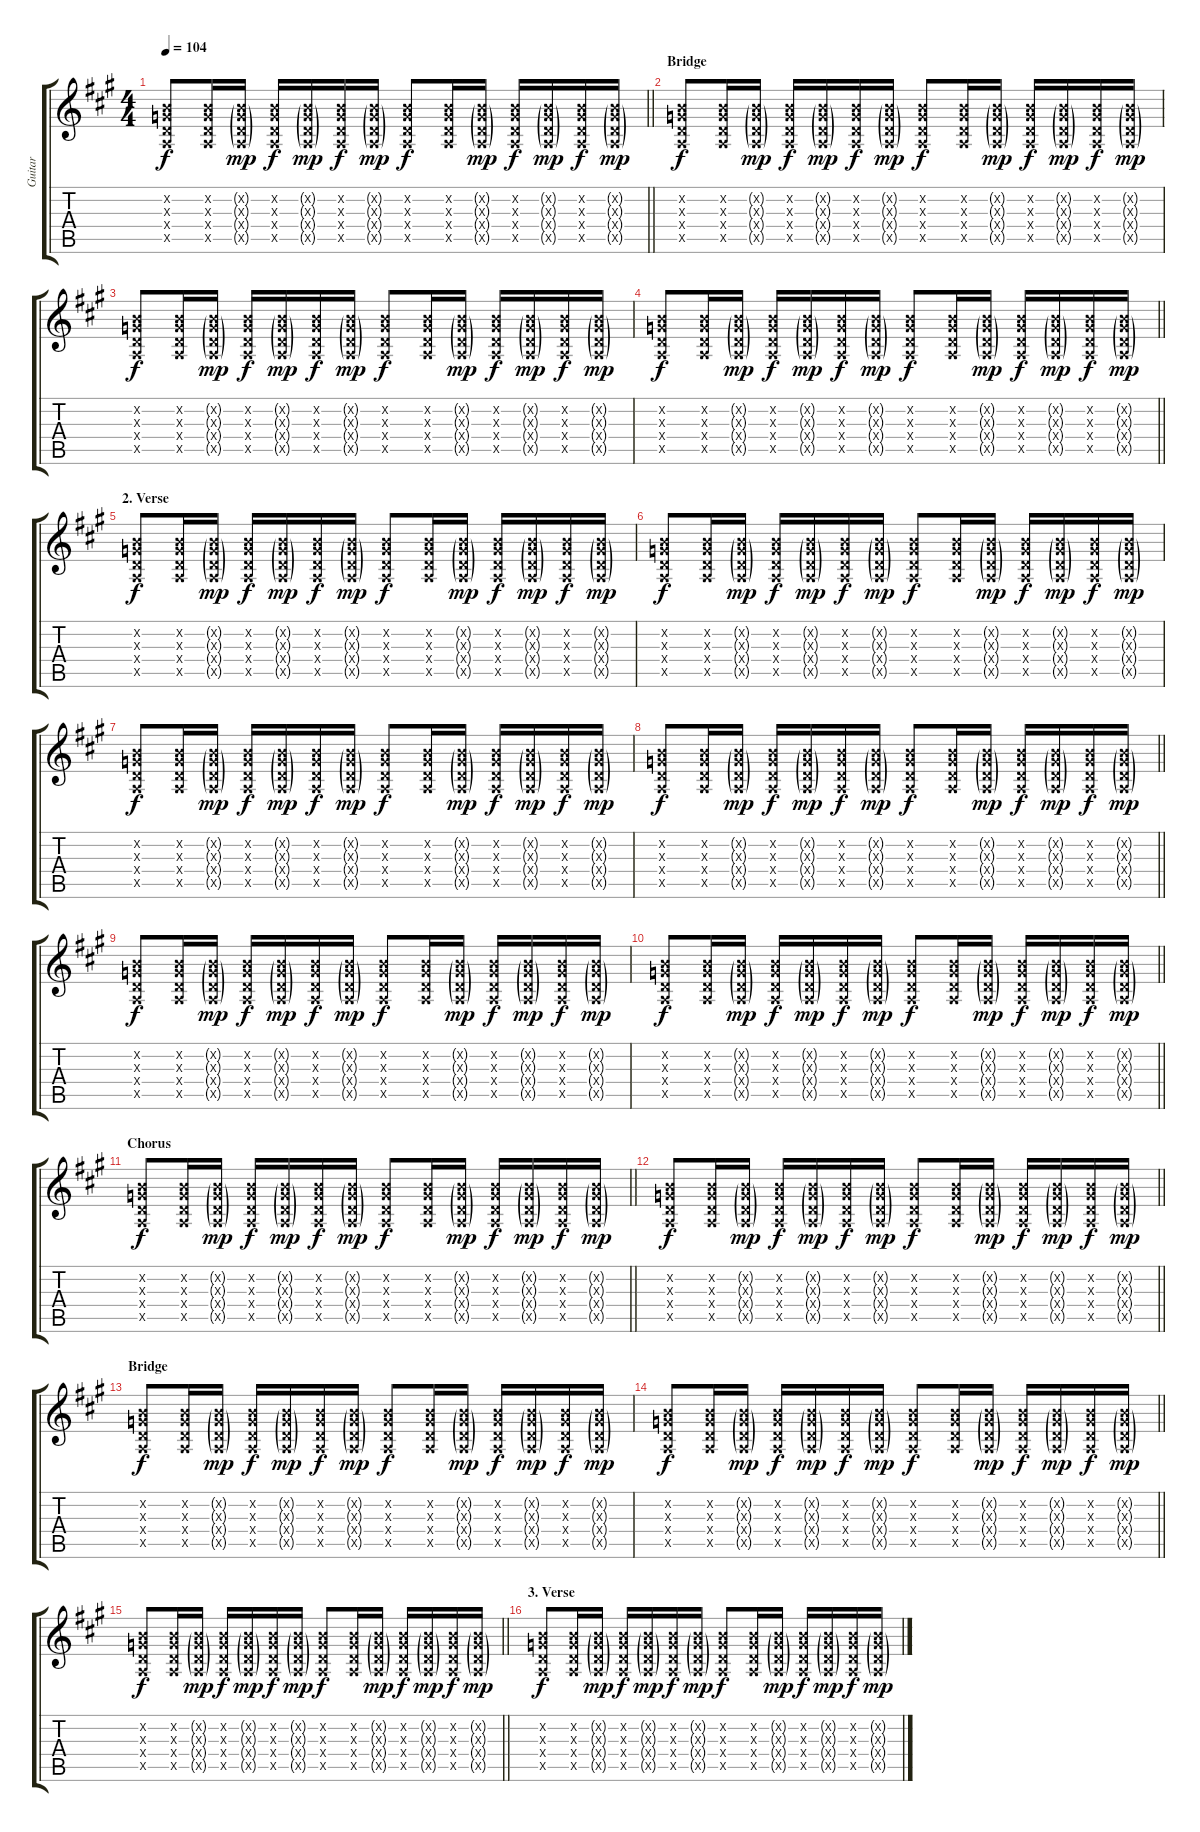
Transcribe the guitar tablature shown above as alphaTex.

\track ("Guitar" "Guitar") {instrument electricguitarmuted}
\staff {score tabs}
\tuning (E4 B3 G3 D3 A2 E2) {hide}
\ts (4 4)
\tempo 104
\clef g2
\barLineRight lightlight
\ks a
(0.2{x} 0.3{x} 0.4{x} 0.5{x}).8{dy f} (0.2{x} 0.3{x} 0.4{x} 0.5{x}).16 (0.2{g x} 0.3{g x} 0.4{g x} 0.5{g x}).16{dy mp} (0.2{x} 0.3{x} 0.4{x} 0.5{x}).16{dy f} (0.2{g x} 0.3{g x} 0.4{g x} 0.5{g x}).16{dy mp} (0.2{x} 0.3{x} 0.4{x} 0.5{x}).16{dy f} (0.2{g x} 0.3{g x} 0.4{g x} 0.5{g x}).16{dy mp} (0.2{x} 0.3{x} 0.4{x} 0.5{x}).8{dy f} (0.2{x} 0.3{x} 0.4{x} 0.5{x}).16 (0.2{g x} 0.3{g x} 0.4{g x} 0.5{g x}).16{dy mp} (0.2{x} 0.3{x} 0.4{x} 0.5{x}).16{dy f} (0.2{g x} 0.3{g x} 0.4{g x} 0.5{g x}).16{dy mp} (0.2{x} 0.3{x} 0.4{x} 0.5{x}).16{dy f} (0.2{g x} 0.3{g x} 0.4{g x} 0.5{g x}).16{dy mp} |
\section ("" "Bridge")
(0.2{x} 0.3{x} 0.4{x} 0.5{x}).8{dy f} (0.2{x} 0.3{x} 0.4{x} 0.5{x}).16 (0.2{g x} 0.3{g x} 0.4{g x} 0.5{g x}).16{dy mp} (0.2{x} 0.3{x} 0.4{x} 0.5{x}).16{dy f} (0.2{g x} 0.3{g x} 0.4{g x} 0.5{g x}).16{dy mp} (0.2{x} 0.3{x} 0.4{x} 0.5{x}).16{dy f} (0.2{g x} 0.3{g x} 0.4{g x} 0.5{g x}).16{dy mp} (0.2{x} 0.3{x} 0.4{x} 0.5{x}).8{dy f} (0.2{x} 0.3{x} 0.4{x} 0.5{x}).16 (0.2{g x} 0.3{g x} 0.4{g x} 0.5{g x}).16{dy mp} (0.2{x} 0.3{x} 0.4{x} 0.5{x}).16{dy f} (0.2{g x} 0.3{g x} 0.4{g x} 0.5{g x}).16{dy mp} (0.2{x} 0.3{x} 0.4{x} 0.5{x}).16{dy f} (0.2{g x} 0.3{g x} 0.4{g x} 0.5{g x}).16{dy mp} |
(0.2{x} 0.3{x} 0.4{x} 0.5{x}).8{dy f} (0.2{x} 0.3{x} 0.4{x} 0.5{x}).16 (0.2{g x} 0.3{g x} 0.4{g x} 0.5{g x}).16{dy mp} (0.2{x} 0.3{x} 0.4{x} 0.5{x}).16{dy f} (0.2{g x} 0.3{g x} 0.4{g x} 0.5{g x}).16{dy mp} (0.2{x} 0.3{x} 0.4{x} 0.5{x}).16{dy f} (0.2{g x} 0.3{g x} 0.4{g x} 0.5{g x}).16{dy mp} (0.2{x} 0.3{x} 0.4{x} 0.5{x}).8{dy f} (0.2{x} 0.3{x} 0.4{x} 0.5{x}).16 (0.2{g x} 0.3{g x} 0.4{g x} 0.5{g x}).16{dy mp} (0.2{x} 0.3{x} 0.4{x} 0.5{x}).16{dy f} (0.2{g x} 0.3{g x} 0.4{g x} 0.5{g x}).16{dy mp} (0.2{x} 0.3{x} 0.4{x} 0.5{x}).16{dy f} (0.2{g x} 0.3{g x} 0.4{g x} 0.5{g x}).16{dy mp} |
\barLineRight lightlight
(0.2{x} 0.3{x} 0.4{x} 0.5{x}).8{dy f} (0.2{x} 0.3{x} 0.4{x} 0.5{x}).16 (0.2{g x} 0.3{g x} 0.4{g x} 0.5{g x}).16{dy mp} (0.2{x} 0.3{x} 0.4{x} 0.5{x}).16{dy f} (0.2{g x} 0.3{g x} 0.4{g x} 0.5{g x}).16{dy mp} (0.2{x} 0.3{x} 0.4{x} 0.5{x}).16{dy f} (0.2{g x} 0.3{g x} 0.4{g x} 0.5{g x}).16{dy mp} (0.2{x} 0.3{x} 0.4{x} 0.5{x}).8{dy f} (0.2{x} 0.3{x} 0.4{x} 0.5{x}).16 (0.2{g x} 0.3{g x} 0.4{g x} 0.5{g x}).16{dy mp} (0.2{x} 0.3{x} 0.4{x} 0.5{x}).16{dy f} (0.2{g x} 0.3{g x} 0.4{g x} 0.5{g x}).16{dy mp} (0.2{x} 0.3{x} 0.4{x} 0.5{x}).16{dy f} (0.2{g x} 0.3{g x} 0.4{g x} 0.5{g x}).16{dy mp} |
\section ("" "2. Verse")
(0.2{x} 0.3{x} 0.4{x} 0.5{x}).8{dy f} (0.2{x} 0.3{x} 0.4{x} 0.5{x}).16 (0.2{g x} 0.3{g x} 0.4{g x} 0.5{g x}).16{dy mp} (0.2{x} 0.3{x} 0.4{x} 0.5{x}).16{dy f} (0.2{g x} 0.3{g x} 0.4{g x} 0.5{g x}).16{dy mp} (0.2{x} 0.3{x} 0.4{x} 0.5{x}).16{dy f} (0.2{g x} 0.3{g x} 0.4{g x} 0.5{g x}).16{dy mp} (0.2{x} 0.3{x} 0.4{x} 0.5{x}).8{dy f} (0.2{x} 0.3{x} 0.4{x} 0.5{x}).16 (0.2{g x} 0.3{g x} 0.4{g x} 0.5{g x}).16{dy mp} (0.2{x} 0.3{x} 0.4{x} 0.5{x}).16{dy f} (0.2{g x} 0.3{g x} 0.4{g x} 0.5{g x}).16{dy mp} (0.2{x} 0.3{x} 0.4{x} 0.5{x}).16{dy f} (0.2{g x} 0.3{g x} 0.4{g x} 0.5{g x}).16{dy mp} |
(0.2{x} 0.3{x} 0.4{x} 0.5{x}).8{dy f} (0.2{x} 0.3{x} 0.4{x} 0.5{x}).16 (0.2{g x} 0.3{g x} 0.4{g x} 0.5{g x}).16{dy mp} (0.2{x} 0.3{x} 0.4{x} 0.5{x}).16{dy f} (0.2{g x} 0.3{g x} 0.4{g x} 0.5{g x}).16{dy mp} (0.2{x} 0.3{x} 0.4{x} 0.5{x}).16{dy f} (0.2{g x} 0.3{g x} 0.4{g x} 0.5{g x}).16{dy mp} (0.2{x} 0.3{x} 0.4{x} 0.5{x}).8{dy f} (0.2{x} 0.3{x} 0.4{x} 0.5{x}).16 (0.2{g x} 0.3{g x} 0.4{g x} 0.5{g x}).16{dy mp} (0.2{x} 0.3{x} 0.4{x} 0.5{x}).16{dy f} (0.2{g x} 0.3{g x} 0.4{g x} 0.5{g x}).16{dy mp} (0.2{x} 0.3{x} 0.4{x} 0.5{x}).16{dy f} (0.2{g x} 0.3{g x} 0.4{g x} 0.5{g x}).16{dy mp} |
(0.2{x} 0.3{x} 0.4{x} 0.5{x}).8{dy f} (0.2{x} 0.3{x} 0.4{x} 0.5{x}).16 (0.2{g x} 0.3{g x} 0.4{g x} 0.5{g x}).16{dy mp} (0.2{x} 0.3{x} 0.4{x} 0.5{x}).16{dy f} (0.2{g x} 0.3{g x} 0.4{g x} 0.5{g x}).16{dy mp} (0.2{x} 0.3{x} 0.4{x} 0.5{x}).16{dy f} (0.2{g x} 0.3{g x} 0.4{g x} 0.5{g x}).16{dy mp} (0.2{x} 0.3{x} 0.4{x} 0.5{x}).8{dy f} (0.2{x} 0.3{x} 0.4{x} 0.5{x}).16 (0.2{g x} 0.3{g x} 0.4{g x} 0.5{g x}).16{dy mp} (0.2{x} 0.3{x} 0.4{x} 0.5{x}).16{dy f} (0.2{g x} 0.3{g x} 0.4{g x} 0.5{g x}).16{dy mp} (0.2{x} 0.3{x} 0.4{x} 0.5{x}).16{dy f} (0.2{g x} 0.3{g x} 0.4{g x} 0.5{g x}).16{dy mp} |
\barLineRight lightlight
(0.2{x} 0.3{x} 0.4{x} 0.5{x}).8{dy f} (0.2{x} 0.3{x} 0.4{x} 0.5{x}).16 (0.2{g x} 0.3{g x} 0.4{g x} 0.5{g x}).16{dy mp} (0.2{x} 0.3{x} 0.4{x} 0.5{x}).16{dy f} (0.2{g x} 0.3{g x} 0.4{g x} 0.5{g x}).16{dy mp} (0.2{x} 0.3{x} 0.4{x} 0.5{x}).16{dy f} (0.2{g x} 0.3{g x} 0.4{g x} 0.5{g x}).16{dy mp} (0.2{x} 0.3{x} 0.4{x} 0.5{x}).8{dy f} (0.2{x} 0.3{x} 0.4{x} 0.5{x}).16 (0.2{g x} 0.3{g x} 0.4{g x} 0.5{g x}).16{dy mp} (0.2{x} 0.3{x} 0.4{x} 0.5{x}).16{dy f} (0.2{g x} 0.3{g x} 0.4{g x} 0.5{g x}).16{dy mp} (0.2{x} 0.3{x} 0.4{x} 0.5{x}).16{dy f} (0.2{g x} 0.3{g x} 0.4{g x} 0.5{g x}).16{dy mp} |
(0.2{x} 0.3{x} 0.4{x} 0.5{x}).8{dy f} (0.2{x} 0.3{x} 0.4{x} 0.5{x}).16 (0.2{g x} 0.3{g x} 0.4{g x} 0.5{g x}).16{dy mp} (0.2{x} 0.3{x} 0.4{x} 0.5{x}).16{dy f} (0.2{g x} 0.3{g x} 0.4{g x} 0.5{g x}).16{dy mp} (0.2{x} 0.3{x} 0.4{x} 0.5{x}).16{dy f} (0.2{g x} 0.3{g x} 0.4{g x} 0.5{g x}).16{dy mp} (0.2{x} 0.3{x} 0.4{x} 0.5{x}).8{dy f} (0.2{x} 0.3{x} 0.4{x} 0.5{x}).16 (0.2{g x} 0.3{g x} 0.4{g x} 0.5{g x}).16{dy mp} (0.2{x} 0.3{x} 0.4{x} 0.5{x}).16{dy f} (0.2{g x} 0.3{g x} 0.4{g x} 0.5{g x}).16{dy mp} (0.2{x} 0.3{x} 0.4{x} 0.5{x}).16{dy f} (0.2{g x} 0.3{g x} 0.4{g x} 0.5{g x}).16{dy mp} |
\barLineRight lightlight
(0.2{x} 0.3{x} 0.4{x} 0.5{x}).8{dy f} (0.2{x} 0.3{x} 0.4{x} 0.5{x}).16 (0.2{g x} 0.3{g x} 0.4{g x} 0.5{g x}).16{dy mp} (0.2{x} 0.3{x} 0.4{x} 0.5{x}).16{dy f} (0.2{g x} 0.3{g x} 0.4{g x} 0.5{g x}).16{dy mp} (0.2{x} 0.3{x} 0.4{x} 0.5{x}).16{dy f} (0.2{g x} 0.3{g x} 0.4{g x} 0.5{g x}).16{dy mp} (0.2{x} 0.3{x} 0.4{x} 0.5{x}).8{dy f} (0.2{x} 0.3{x} 0.4{x} 0.5{x}).16 (0.2{g x} 0.3{g x} 0.4{g x} 0.5{g x}).16{dy mp} (0.2{x} 0.3{x} 0.4{x} 0.5{x}).16{dy f} (0.2{g x} 0.3{g x} 0.4{g x} 0.5{g x}).16{dy mp} (0.2{x} 0.3{x} 0.4{x} 0.5{x}).16{dy f} (0.2{g x} 0.3{g x} 0.4{g x} 0.5{g x}).16{dy mp} |
\section ("" "Chorus")
\barLineRight lightlight
(0.2{x} 0.3{x} 0.4{x} 0.5{x}).8{dy f} (0.2{x} 0.3{x} 0.4{x} 0.5{x}).16 (0.2{g x} 0.3{g x} 0.4{g x} 0.5{g x}).16{dy mp} (0.2{x} 0.3{x} 0.4{x} 0.5{x}).16{dy f} (0.2{g x} 0.3{g x} 0.4{g x} 0.5{g x}).16{dy mp} (0.2{x} 0.3{x} 0.4{x} 0.5{x}).16{dy f} (0.2{g x} 0.3{g x} 0.4{g x} 0.5{g x}).16{dy mp} (0.2{x} 0.3{x} 0.4{x} 0.5{x}).8{dy f} (0.2{x} 0.3{x} 0.4{x} 0.5{x}).16 (0.2{g x} 0.3{g x} 0.4{g x} 0.5{g x}).16{dy mp} (0.2{x} 0.3{x} 0.4{x} 0.5{x}).16{dy f} (0.2{g x} 0.3{g x} 0.4{g x} 0.5{g x}).16{dy mp} (0.2{x} 0.3{x} 0.4{x} 0.5{x}).16{dy f} (0.2{g x} 0.3{g x} 0.4{g x} 0.5{g x}).16{dy mp} |
\barLineRight lightlight
(0.2{x} 0.3{x} 0.4{x} 0.5{x}).8{dy f} (0.2{x} 0.3{x} 0.4{x} 0.5{x}).16 (0.2{g x} 0.3{g x} 0.4{g x} 0.5{g x}).16{dy mp} (0.2{x} 0.3{x} 0.4{x} 0.5{x}).16{dy f} (0.2{g x} 0.3{g x} 0.4{g x} 0.5{g x}).16{dy mp} (0.2{x} 0.3{x} 0.4{x} 0.5{x}).16{dy f} (0.2{g x} 0.3{g x} 0.4{g x} 0.5{g x}).16{dy mp} (0.2{x} 0.3{x} 0.4{x} 0.5{x}).8{dy f} (0.2{x} 0.3{x} 0.4{x} 0.5{x}).16 (0.2{g x} 0.3{g x} 0.4{g x} 0.5{g x}).16{dy mp} (0.2{x} 0.3{x} 0.4{x} 0.5{x}).16{dy f} (0.2{g x} 0.3{g x} 0.4{g x} 0.5{g x}).16{dy mp} (0.2{x} 0.3{x} 0.4{x} 0.5{x}).16{dy f} (0.2{g x} 0.3{g x} 0.4{g x} 0.5{g x}).16{dy mp} |
\section ("" "Bridge")
(0.2{x} 0.3{x} 0.4{x} 0.5{x}).8{dy f} (0.2{x} 0.3{x} 0.4{x} 0.5{x}).16 (0.2{g x} 0.3{g x} 0.4{g x} 0.5{g x}).16{dy mp} (0.2{x} 0.3{x} 0.4{x} 0.5{x}).16{dy f} (0.2{g x} 0.3{g x} 0.4{g x} 0.5{g x}).16{dy mp} (0.2{x} 0.3{x} 0.4{x} 0.5{x}).16{dy f} (0.2{g x} 0.3{g x} 0.4{g x} 0.5{g x}).16{dy mp} (0.2{x} 0.3{x} 0.4{x} 0.5{x}).8{dy f} (0.2{x} 0.3{x} 0.4{x} 0.5{x}).16 (0.2{g x} 0.3{g x} 0.4{g x} 0.5{g x}).16{dy mp} (0.2{x} 0.3{x} 0.4{x} 0.5{x}).16{dy f} (0.2{g x} 0.3{g x} 0.4{g x} 0.5{g x}).16{dy mp} (0.2{x} 0.3{x} 0.4{x} 0.5{x}).16{dy f} (0.2{g x} 0.3{g x} 0.4{g x} 0.5{g x}).16{dy mp} |
\barLineRight lightlight
(0.2{x} 0.3{x} 0.4{x} 0.5{x}).8{dy f} (0.2{x} 0.3{x} 0.4{x} 0.5{x}).16 (0.2{g x} 0.3{g x} 0.4{g x} 0.5{g x}).16{dy mp} (0.2{x} 0.3{x} 0.4{x} 0.5{x}).16{dy f} (0.2{g x} 0.3{g x} 0.4{g x} 0.5{g x}).16{dy mp} (0.2{x} 0.3{x} 0.4{x} 0.5{x}).16{dy f} (0.2{g x} 0.3{g x} 0.4{g x} 0.5{g x}).16{dy mp} (0.2{x} 0.3{x} 0.4{x} 0.5{x}).8{dy f} (0.2{x} 0.3{x} 0.4{x} 0.5{x}).16 (0.2{g x} 0.3{g x} 0.4{g x} 0.5{g x}).16{dy mp} (0.2{x} 0.3{x} 0.4{x} 0.5{x}).16{dy f} (0.2{g x} 0.3{g x} 0.4{g x} 0.5{g x}).16{dy mp} (0.2{x} 0.3{x} 0.4{x} 0.5{x}).16{dy f} (0.2{g x} 0.3{g x} 0.4{g x} 0.5{g x}).16{dy mp} |
\barLineRight lightlight
(0.2{x} 0.3{x} 0.4{x} 0.5{x}).8{dy f} (0.2{x} 0.3{x} 0.4{x} 0.5{x}).16 (0.2{g x} 0.3{g x} 0.4{g x} 0.5{g x}).16{dy mp} (0.2{x} 0.3{x} 0.4{x} 0.5{x}).16{dy f} (0.2{g x} 0.3{g x} 0.4{g x} 0.5{g x}).16{dy mp} (0.2{x} 0.3{x} 0.4{x} 0.5{x}).16{dy f} (0.2{g x} 0.3{g x} 0.4{g x} 0.5{g x}).16{dy mp} (0.2{x} 0.3{x} 0.4{x} 0.5{x}).8{dy f} (0.2{x} 0.3{x} 0.4{x} 0.5{x}).16 (0.2{g x} 0.3{g x} 0.4{g x} 0.5{g x}).16{dy mp} (0.2{x} 0.3{x} 0.4{x} 0.5{x}).16{dy f} (0.2{g x} 0.3{g x} 0.4{g x} 0.5{g x}).16{dy mp} (0.2{x} 0.3{x} 0.4{x} 0.5{x}).16{dy f} (0.2{g x} 0.3{g x} 0.4{g x} 0.5{g x}).16{dy mp} |
\section ("" "3. Verse")
(0.2{x} 0.3{x} 0.4{x} 0.5{x}).8{dy f} (0.2{x} 0.3{x} 0.4{x} 0.5{x}).16 (0.2{g x} 0.3{g x} 0.4{g x} 0.5{g x}).16{dy mp} (0.2{x} 0.3{x} 0.4{x} 0.5{x}).16{dy f} (0.2{g x} 0.3{g x} 0.4{g x} 0.5{g x}).16{dy mp} (0.2{x} 0.3{x} 0.4{x} 0.5{x}).16{dy f} (0.2{g x} 0.3{g x} 0.4{g x} 0.5{g x}).16{dy mp} (0.2{x} 0.3{x} 0.4{x} 0.5{x}).8{dy f} (0.2{x} 0.3{x} 0.4{x} 0.5{x}).16 (0.2{g x} 0.3{g x} 0.4{g x} 0.5{g x}).16{dy mp} (0.2{x} 0.3{x} 0.4{x} 0.5{x}).16{dy f} (0.2{g x} 0.3{g x} 0.4{g x} 0.5{g x}).16{dy mp} (0.2{x} 0.3{x} 0.4{x} 0.5{x}).16{dy f} (0.2{g x} 0.3{g x} 0.4{g x} 0.5{g x}).16{dy mp}
